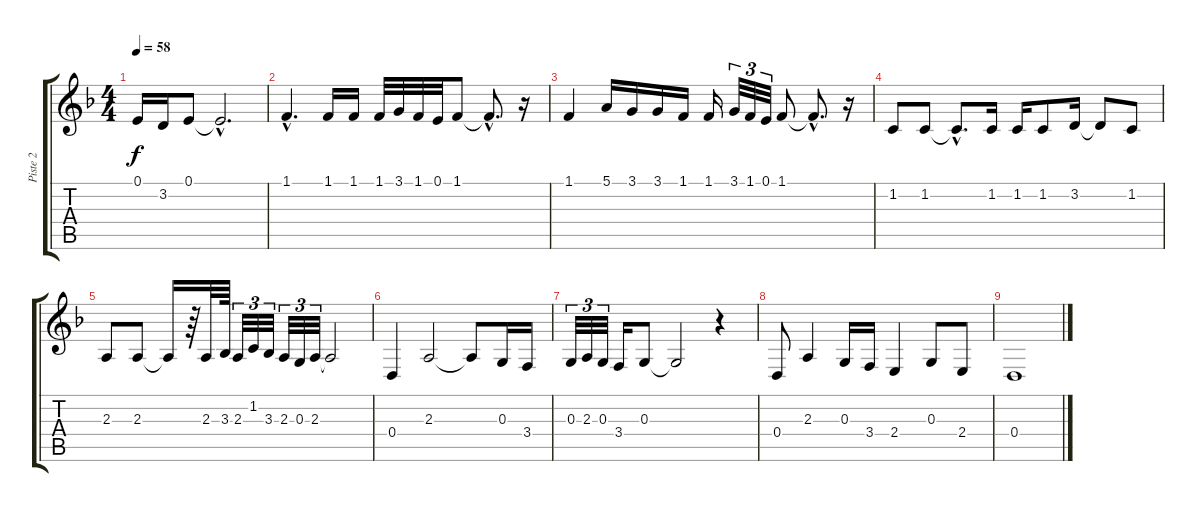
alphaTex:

\track ("Piste 2" "Piste 2") {instrument trumpet}
\staff {score tabs}
\tuning (E4 B3 G3 D3 A2 E2) {hide}
\ts (4 4)
\tempo 58
\clef g2
\ks f
0.1.16{dy f} 3.2.16 0.1.8 0.1{hac t}.2{d} |
1.1{hac}.4{d} 1.1.16 1.1.16 1.1.32 3.1.32 1.1.32 0.1.32 1.1.8 1.1{hac t}.8{d} r.16 |
1.1.4 5.1.16 3.1.16 3.1.16 1.1.16 1.1.16 3.1.32{tu (3 2)} 1.1.32{tu (3 2)} 0.1.32{tu (3 2)} 1.1.8 1.1{hac t}.8{d} r.16 |
1.2.8 1.2.8 1.2{hac t}.8{d} 1.2.16 1.2.16 1.2.8 3.2.16 3.2{t}.8 1.2.8 |
2.3.8 2.3.8 2.3{t}.16 r.64 2.3.32 3.3.64 2.3.32{tu (3 2)} 1.2.32{tu (3 2)} 3.3.32{tu (3 2)} 2.3.32{tu (3 2)} 0.3.32{tu (3 2)} 2.3.32{tu (3 2)} 2.3{t}.2 |
0.4.4 2.3.2 2.3{t}.8 0.3.16 3.4.16 |
0.3.32{tu (3 2)} 2.3.32{tu (3 2)} 0.3.32{tu (3 2)} 3.4.16 0.3.8 0.3{t}.2 r.4 |
0.4.8 2.3.4 0.3.16 3.4.16 2.4.4 0.3.8 2.4.8 |
0.4.1
